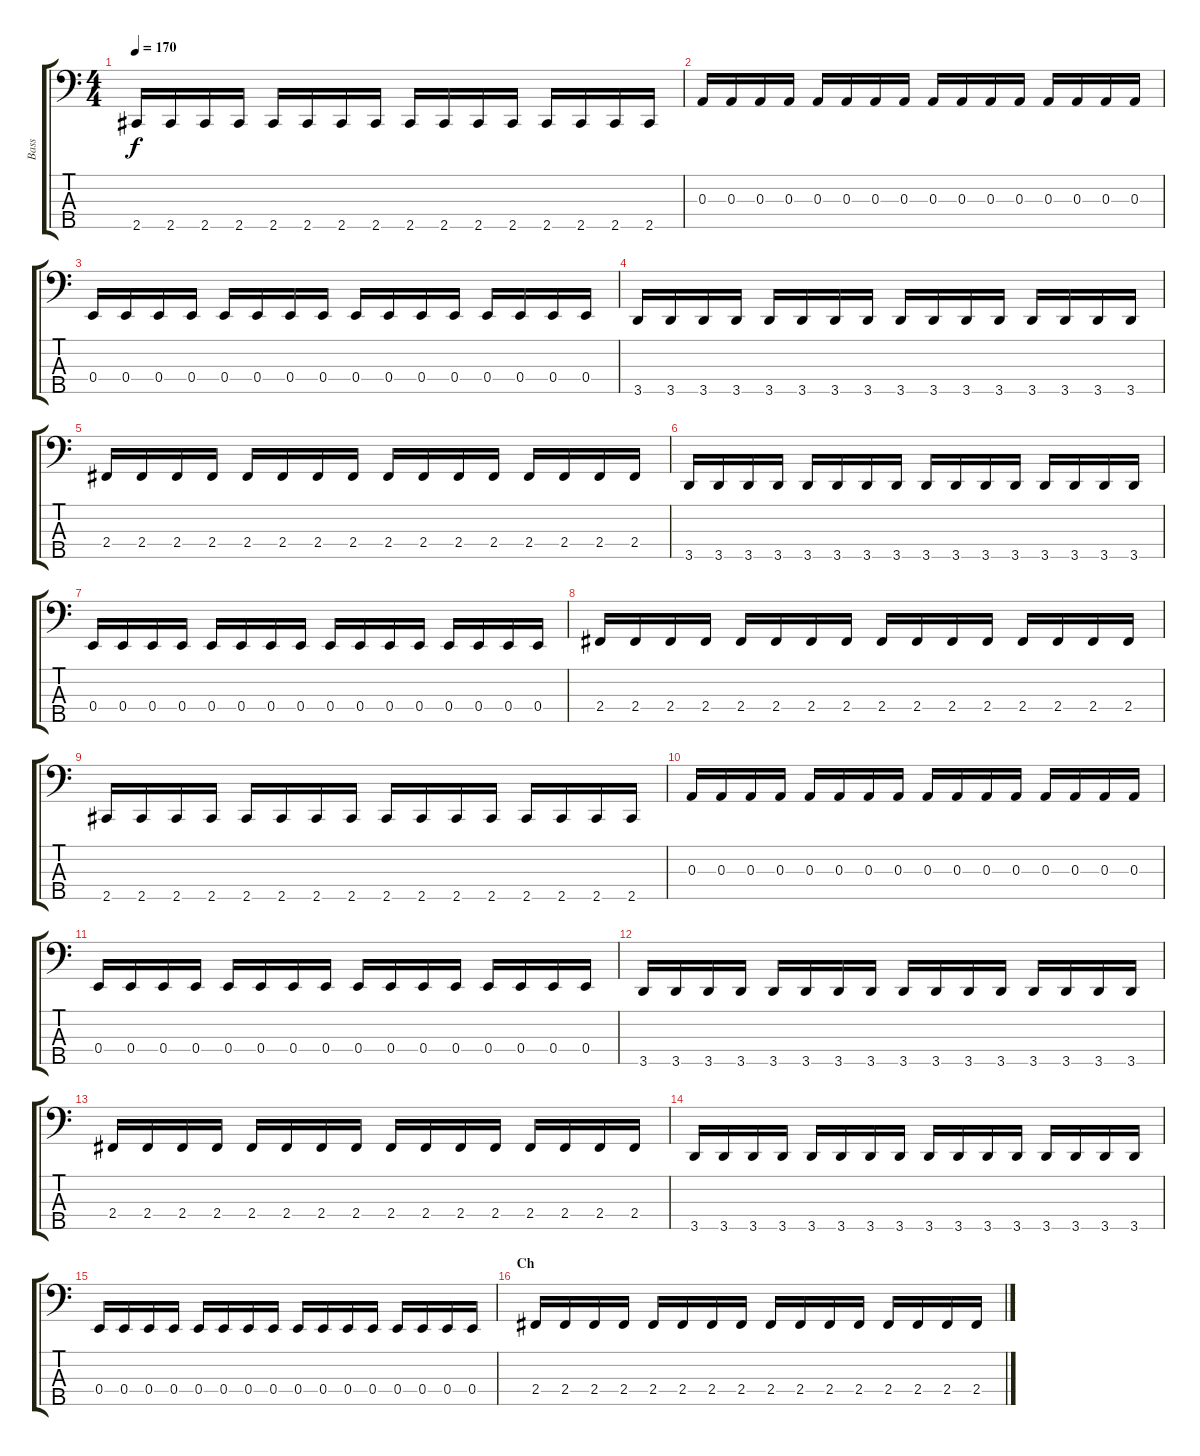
\track ("Bass" "Bass") {instrument electricbassfinger}
\staff {score tabs}
\tuning (G2 D2 A1 E1 B0) {hide}
\ts (4 4)
\tempo 170
\clef f4
\ks c
2.5.16{dy f} 2.5.16 2.5.16 2.5.16 2.5.16 2.5.16 2.5.16 2.5.16 2.5.16 2.5.16 2.5.16 2.5.16 2.5.16 2.5.16 2.5.16 2.5.16 |
0.3.16 0.3.16 0.3.16 0.3.16 0.3.16 0.3.16 0.3.16 0.3.16 0.3.16 0.3.16 0.3.16 0.3.16 0.3.16 0.3.16 0.3.16 0.3.16 |
0.4.16 0.4.16 0.4.16 0.4.16 0.4.16 0.4.16 0.4.16 0.4.16 0.4.16 0.4.16 0.4.16 0.4.16 0.4.16 0.4.16 0.4.16 0.4.16 |
3.5.16 3.5.16 3.5.16 3.5.16 3.5.16 3.5.16 3.5.16 3.5.16 3.5.16 3.5.16 3.5.16 3.5.16 3.5.16 3.5.16 3.5.16 3.5.16 |
2.4.16 2.4.16 2.4.16 2.4.16 2.4.16 2.4.16 2.4.16 2.4.16 2.4.16 2.4.16 2.4.16 2.4.16 2.4.16 2.4.16 2.4.16 2.4.16 |
3.5.16 3.5.16 3.5.16 3.5.16 3.5.16 3.5.16 3.5.16 3.5.16 3.5.16 3.5.16 3.5.16 3.5.16 3.5.16 3.5.16 3.5.16 3.5.16 |
0.4.16 0.4.16 0.4.16 0.4.16 0.4.16 0.4.16 0.4.16 0.4.16 0.4.16 0.4.16 0.4.16 0.4.16 0.4.16 0.4.16 0.4.16 0.4.16 |
2.4.16 2.4.16 2.4.16 2.4.16 2.4.16 2.4.16 2.4.16 2.4.16 2.4.16 2.4.16 2.4.16 2.4.16 2.4.16 2.4.16 2.4.16 2.4.16 |
2.5.16 2.5.16 2.5.16 2.5.16 2.5.16 2.5.16 2.5.16 2.5.16 2.5.16 2.5.16 2.5.16 2.5.16 2.5.16 2.5.16 2.5.16 2.5.16 |
0.3.16 0.3.16 0.3.16 0.3.16 0.3.16 0.3.16 0.3.16 0.3.16 0.3.16 0.3.16 0.3.16 0.3.16 0.3.16 0.3.16 0.3.16 0.3.16 |
0.4.16 0.4.16 0.4.16 0.4.16 0.4.16 0.4.16 0.4.16 0.4.16 0.4.16 0.4.16 0.4.16 0.4.16 0.4.16 0.4.16 0.4.16 0.4.16 |
3.5.16 3.5.16 3.5.16 3.5.16 3.5.16 3.5.16 3.5.16 3.5.16 3.5.16 3.5.16 3.5.16 3.5.16 3.5.16 3.5.16 3.5.16 3.5.16 |
2.4.16 2.4.16 2.4.16 2.4.16 2.4.16 2.4.16 2.4.16 2.4.16 2.4.16 2.4.16 2.4.16 2.4.16 2.4.16 2.4.16 2.4.16 2.4.16 |
3.5.16 3.5.16 3.5.16 3.5.16 3.5.16 3.5.16 3.5.16 3.5.16 3.5.16 3.5.16 3.5.16 3.5.16 3.5.16 3.5.16 3.5.16 3.5.16 |
0.4.16 0.4.16 0.4.16 0.4.16 0.4.16 0.4.16 0.4.16 0.4.16 0.4.16 0.4.16 0.4.16 0.4.16 0.4.16 0.4.16 0.4.16 0.4.16 |
\section ("" "Ch")
2.4.16 2.4.16 2.4.16 2.4.16 2.4.16 2.4.16 2.4.16 2.4.16 2.4.16 2.4.16 2.4.16 2.4.16 2.4.16 2.4.16 2.4.16 2.4.16
